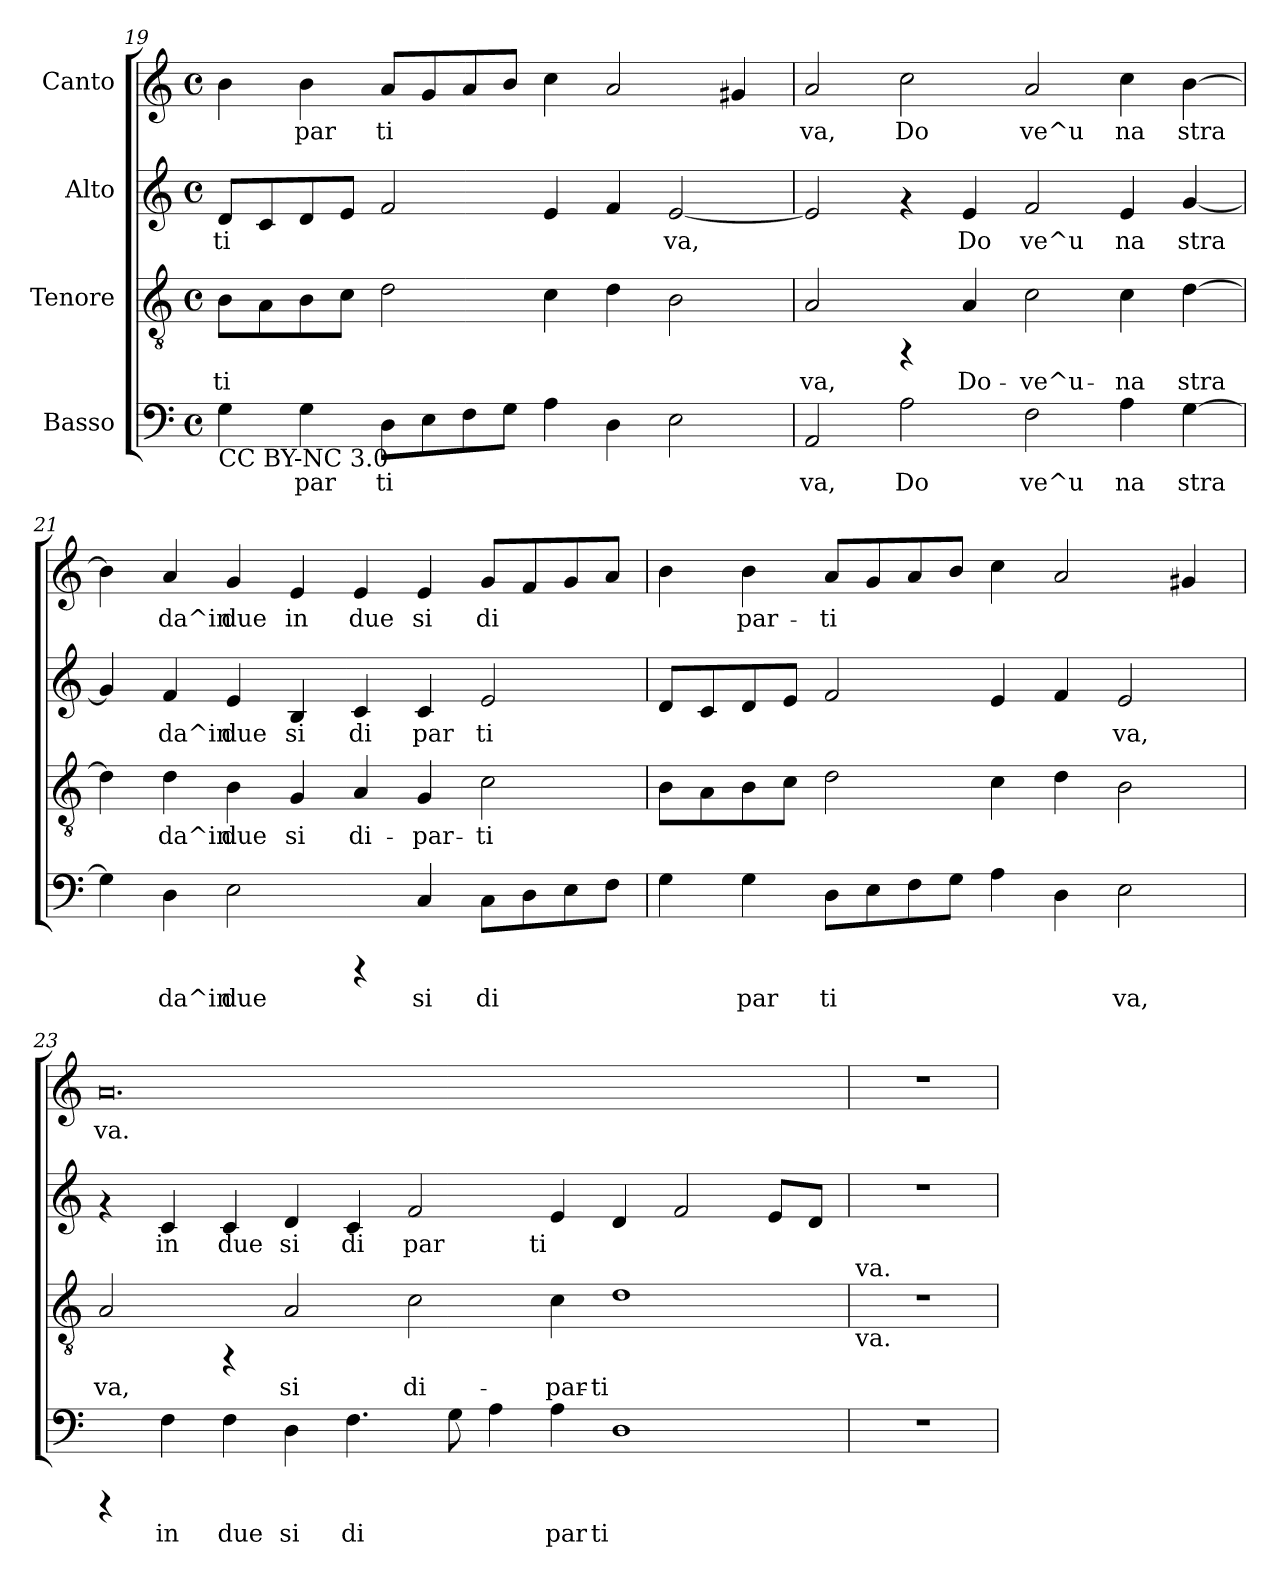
**kern	**text	**kern	**text	**kern	**text	**kern	**text
*part4	*part4	*part3	*part3	*part2	*part2	*part1	*part1
*staff4	*staff4	*staff3	*staff3	*staff2	*staff2	*staff1	*staff1
*I"Basso	*	*I"Tenore	*	*I"Alto	*	*I"Canto	*
!!LO:PB:g=z
*clefF4	*	*clefGv2	*	*clefG2	*	*clefG2	*
*k[]	*	*k[]	*	*k[]	*	*k[]	*
*C:	*	*C:	*	*C:	*	*C:	*
*M4/4	*	*M4/4	*	*M4/4	*	*M4/4	*
*met(c)	*	*met(c)	*	*met(c)	*	*met(c)	*
=19	=19	=19	=19	=19	=19	=19	=19
!LO:TX:b:t=CC BY-NC 3.0	!	!	!	!	!	!	!
!	!LO:LY:b:cj	!	!LO:LY:b:cj	!	!LO:LY:b:cj	!	!LO:LY:b:cj
4G\	.	8B\L	ti-	8d/L	ti	4b\	.
!	!	!	!LO:LY:b:cj	!	!LO:LY:b:cj	!	!
.	.	8A\	--	8c/	.	.	.
!	!LO:LY:b:cj	!	!LO:LY:b:cj	!	!LO:LY:b:cj	!	!LO:LY:b:cj
4G\	par	8B\	--	8d/	.	4b\	par
!	!	!	!LO:LY:b:cj	!	!LO:LY:b:cj	!	!
.	.	8c\J	--	8e/J	.	.	.
!	!LO:LY:b:cj	!	!LO:LY:b:cj	!	!LO:LY:b:cj	!	!LO:LY:b:cj
8D\L	ti	2d\	--	2f/	.	8a/L	ti
!	!LO:LY:b:cj	!	!	!	!	!	!LO:LY:b:cj
8E\	.	.	.	.	.	8g/	.
!	!LO:LY:b:cj	!	!	!	!	!	!LO:LY:b:cj
8F\	.	.	.	.	.	8a/	.
!	!LO:LY:b:cj	!	!	!	!	!	!LO:LY:b:cj
8G\J	.	.	.	.	.	8b/J	.
!	!LO:LY:b:cj	!	!LO:LY:b:cj	!	!LO:LY:b:cj	!	!LO:LY:b:cj
4A\	.	4c\	--	4e/	.	4cc\	.
!	!LO:LY:b:cj	!	!LO:LY:b:cj	!	!LO:LY:b:cj	!	!LO:LY:b:cj
4D\	.	4d\	--	4f/	.	2a/	.
!	!LO:LY:b:cj	!	!LO:LY:b:cj	!	!LO:LY:b:cj	!	!
2E\	.	2B\	--	[<2e/	va,	.	.
!	!	!	!	!	!	!	!LO:LY:b:cj
.	.	.	.	.	.	4g#/	.
=20	=20	=20	=20	=20	=20	=20	=20
!	!LO:LY:b:cj	!	!LO:LY:b:cj	!	!LO:LY:b:cj	!	!LO:LY:b:cj
2AA/	va,	2A/	-va,	2e/]	.	2a/	va,
!	!LO:LY:b:cj	!	!	!	!	!	!LO:LY:b:cj
2A\	Do	4rFF	.	4rf	.	2cc\	Do
!	!	!	!LO:LY:b:cj	!	!LO:LY:b:cj	!	!
.	.	4A/	Do-	4e/	Do	.	.
!	!LO:LY:b:cj	!	!LO:LY:b:cj	!	!LO:LY:b:cj	!	!LO:LY:b:cj
2F\	ve^u	2c\	-ve^u-	2f/	ve^u	2a/	ve^u
!	!LO:LY:b:cj	!	!LO:LY:b:cj	!	!LO:LY:b:cj	!	!LO:LY:b:cj
4A\	na	4c\	-na	4e/	na	4cc\	na
!	!LO:LY:b:cj	!	!LO:LY:b:cj	!	!LO:LY:b:cj	!	!LO:LY:b:cj
[>4G\	stra	[>4d\	stra-	[<4g/	stra	[>4b\	stra
=21	=21	=21	=21	=21	=21	=21	=21
!	!LO:LY:b:cj	!	!LO:LY:b:cj	!	!LO:LY:b:cj	!	!LO:LY:b:cj
4G\]	.	4d\]	--	4g/]	.	4b\]	.
!	!LO:LY:b:cj	!	!LO:LY:b:cj	!	!LO:LY:b:cj	!	!LO:LY:b:cj
4D\	da^in	4d\	-da^in	4f/	da^in	4a/	da^in
!	!LO:LY:b:cj	!	!LO:LY:b:cj	!	!LO:LY:b:cj	!	!LO:LY:b:cj
2E\	due	4B\	due	4e/	due	4g/	due
!	!	!	!LO:LY:b:cj	!	!LO:LY:b:cj	!	!LO:LY:b:cj
.	.	4G/	si	4B/	si	4e/	in
!	!	!	!LO:LY:b:cj	!	!LO:LY:b:cj	!	!LO:LY:b:cj
4rCCC	.	4A/	di-	4c/	di	4e/	due
!	!LO:LY:b:cj	!	!LO:LY:b:cj	!	!LO:LY:b:cj	!	!LO:LY:b:cj
4C/	si	4G/	-par-	4c/	par	4e/	si
!	!LO:LY:b:cj	!	!LO:LY:b:cj	!	!LO:LY:b:cj	!	!LO:LY:b:cj
8C\L	di	2c\	-ti-	2e/	ti	8g/L	di
!	!LO:LY:b:cj	!	!	!	!	!	!LO:LY:b:cj
8D\	.	.	.	.	.	8f/	.
!	!LO:LY:b:cj	!	!	!	!	!	!LO:LY:b:cj
8E\	.	.	.	.	.	8g/	.
!	!LO:LY:b:cj	!	!	!	!	!	!LO:LY:b:cj
8F\J	.	.	.	.	.	8a>/J	.
!!LO:LB:g=z
=22	=22	=22	=22	=22	=22	=22	=22
!	!LO:LY:b:cj	!	!LO:LY:b:cj	!	!LO:LY:b:cj	!	!LO:LY:b:cj
4G\	.	8B\L	--	8d/L	.	4b\	.
!	!	!	!LO:LY:b:cj	!	!LO:LY:b:cj	!	!
.	.	8A\	--	8c/	.	.	.
!	!LO:LY:b:cj	!	!LO:LY:b:cj	!	!LO:LY:b:cj	!	!LO:LY:b:cj
4G\	par	8B\	--	8d/	.	4b\	par-
!	!	!	!LO:LY:b:cj	!	!LO:LY:b:cj	!	!
.	.	8c\J	--	8e/J	.	.	.
!	!LO:LY:b:cj	!	!LO:LY:b:cj	!	!LO:LY:b:cj	!	!LO:LY:b:cj
8D\L	ti	2d\	--	2f/	.	8a/L	-ti-
!	!LO:LY:b:cj	!	!	!	!	!	!LO:LY:b:cj
8E\	.	.	.	.	.	8g/	--
!	!LO:LY:b:cj	!	!	!	!	!	!LO:LY:b:cj
8F\	.	.	.	.	.	8a/	--
!	!LO:LY:b:cj	!	!	!	!	!	!LO:LY:b:cj
8G\J	.	.	.	.	.	8b/J	--
!	!LO:LY:b:cj	!	!LO:LY:b:cj	!	!LO:LY:b:cj	!	!LO:LY:b:cj
4A\	.	4c\	--	4e/	.	4cc\	--
!	!LO:LY:b:cj	!	!LO:LY:b:cj	!	!LO:LY:b:cj	!	!LO:LY:b:cj
4D\	.	4d\	--	4f/	.	2a/	--
!	!LO:LY:b:cj	!	!LO:LY:b:cj	!	!LO:LY:b:cj	!	!
2E\	va,	2B\	--	2e/	va,	.	.
!	!	!	!	!	!	!	!LO:LY:b:cj
.	.	.	.	.	.	4g#/	--
=23	=23	=23	=23	=23	=23	=23	=23
!	!	!	!LO:LY:b:cj	!	!	!	!LO:LY:b:cj
4rCCC	.	2A/	-va,	4rf	.	0.a	-va.
!	!LO:LY:b:cj	!	!	!	!LO:LY:b:cj	!	!
4F\	in	.	.	4c/	in	.	.
!	!LO:LY:b:cj	!	!	!	!LO:LY:b:cj	!	!
4F\	due	4rFF	.	4c/	due	.	.
!	!LO:LY:b:cj	!	!LO:LY:b:cj	!	!LO:LY:b:cj	!	!
4D\	si	2A/	si	4d/	si	.	.
!	!LO:LY:b:cj	!	!	!	!LO:LY:b:cj	!	!
4.F\	di	.	.	4c/	di	.	.
!	!	!	!LO:LY:b:cj	!	!LO:LY:b:cj	!	!
.	.	2c\	di-	2f/	par	.	.
!	!LO:LY:b:cj	!	!	!	!	!	!
8G\	.	.	.	.	.	.	.
!	!LO:LY:b:cj	!	!	!	!	!	!
4A\	.	.	.	.	.	.	.
!	!LO:LY:b:cj	!	!LO:LY:b:cj	!	!LO:LY:b:cj	!	!
4A\	par	4c\	-par-	4e/	ti	.	.
!	!LO:LY:b:cj	!	!LO:LY:b:cj	!	!LO:LY:b:cj	!	!
1D	ti	1d	-ti-	4d/	.	.	.
!	!	!	!	!	!LO:LY:b:cj	!	!
.	.	.	.	2f/	.	.	.
!	!	!	!	!	!LO:LY:b:cj	!	!
.	.	.	.	8e/L	.	.	.
!	!	!	!	!	!LO:LY:b:cj	!	!
.	.	.	.	8d/J	.	.	.
=24	=24	=24	=24	=24	=24	=24	=24
!	!	!LO:TX:a:t=va.	!	!	!	!	!
!	!	!LO:TX:b:t=va.	!	!	!	!	!
1r	.	1r	.	1r	.	1r	.
=	=	=	=	=	=	=	=
*-	*-	*-	*-	*-	*-	*-	*-
